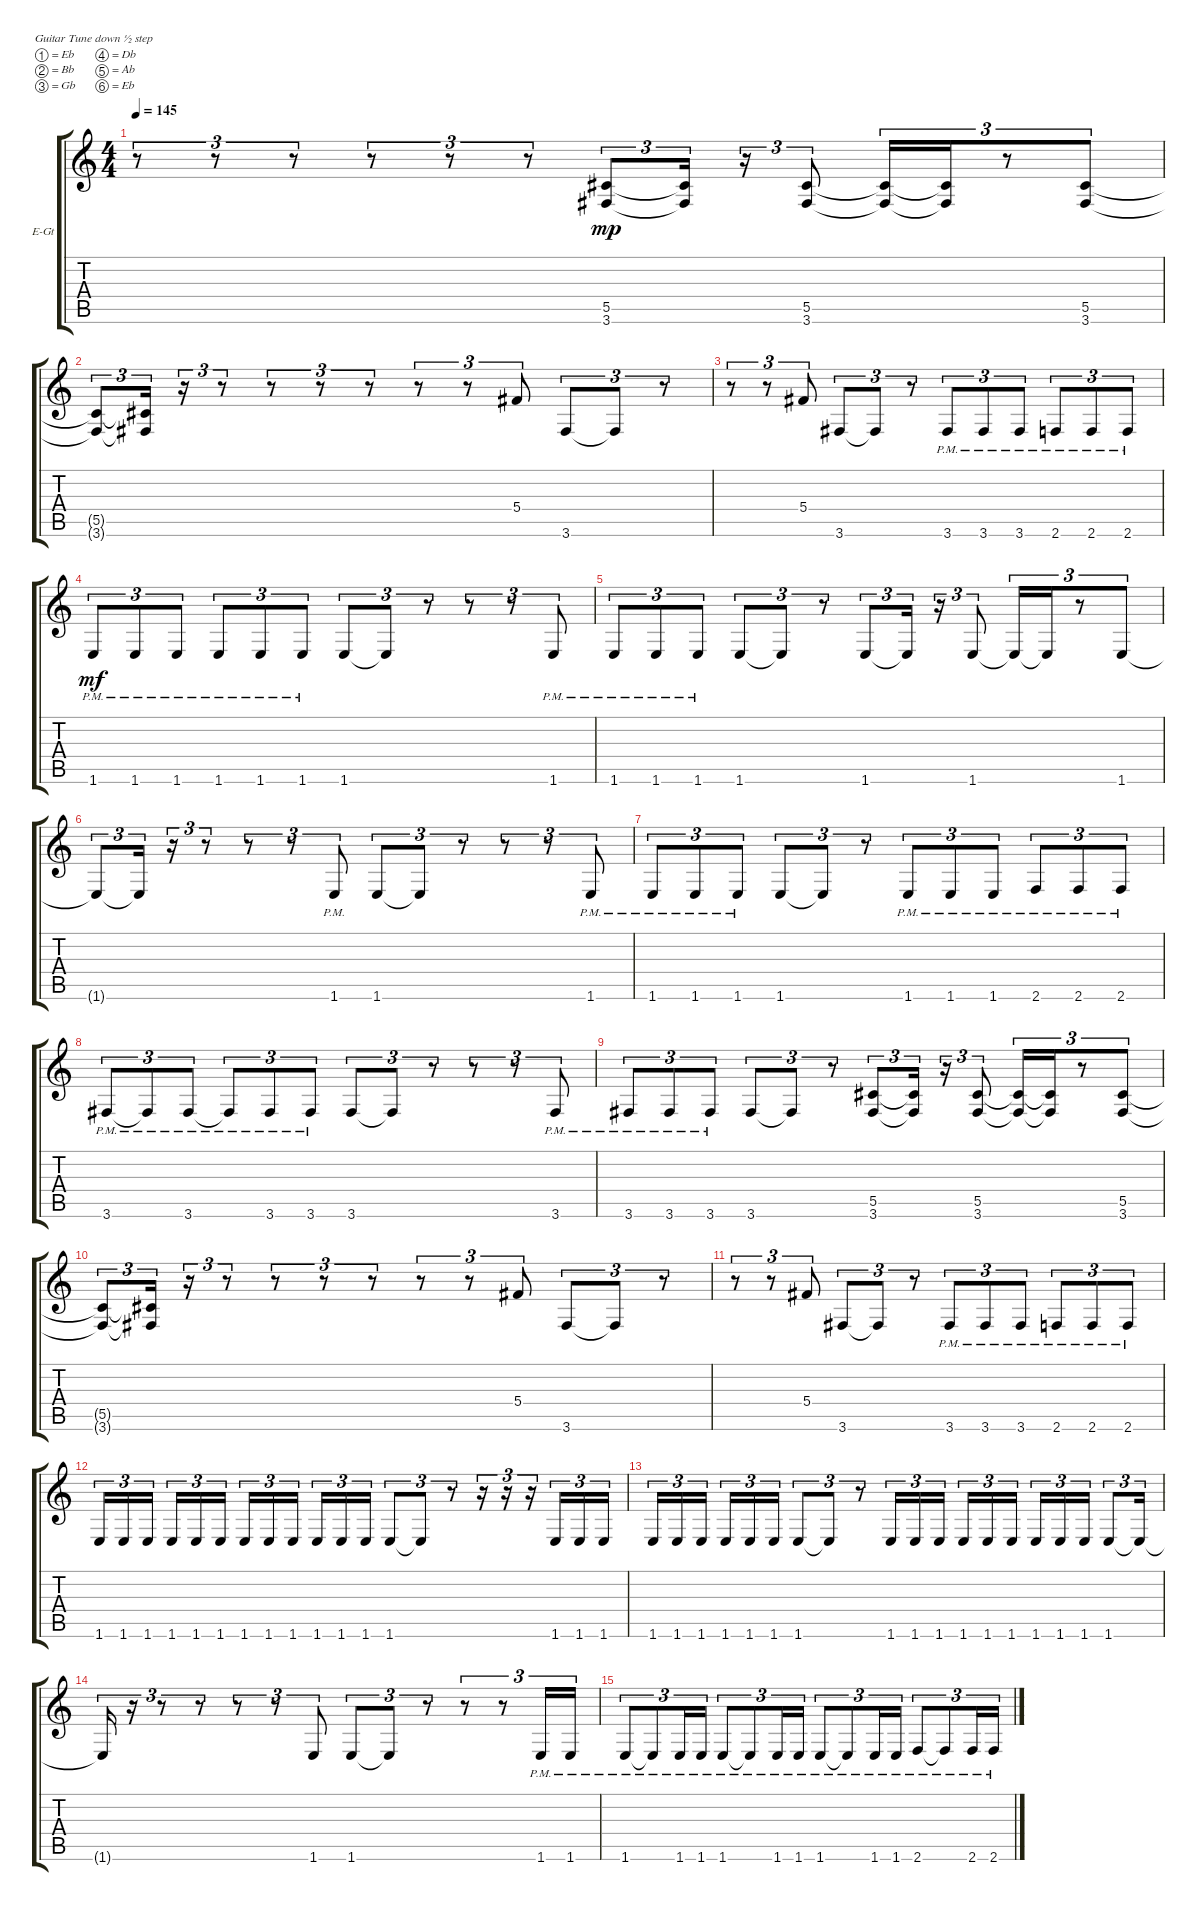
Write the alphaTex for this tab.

\bracketExtendMode groupsimilarinstruments
\firstSystemTrackNameOrientation horizontal
\otherSystemsTrackNameOrientation horizontal
\track ("left" "E-Gt") {instrument distortionguitar}
\staff {score tabs}
\tuning (Eb4 Bb3 Gb3 Db3 Ab2 Eb2)
\ts (4 4)
\tempo 145
\clef g2
\ks c
r.8{tu (3 2) dy mp} r.8{tu (3 2)} r.8{tu (3 2)} r.8{tu (3 2)} r.8{tu (3 2)} r.8{tu (3 2)} (3.6 5.5).8{tu (3 2)} (3.6{t} 5.5{t}).16{tu (3 2)} r.16{tu (3 2)} (3.6 5.5).8{tu (3 2)} (3.6{t} 5.5{t}).16{tu (3 2)} (3.6{t} 5.5{t}).16{tu (3 2)} r.8{tu (3 2)} (3.6 5.5).8{tu (3 2)} |
(3.6{t} 5.5{t}).8{tu (3 2)} (3.6{t} 5.5{t}).16{tu (3 2)} r.16{tu (3 2)} r.8{tu (3 2)} r.8{tu (3 2)} r.8{tu (3 2)} r.8{tu (3 2)} r.8{tu (3 2)} r.8{tu (3 2)} 5.4.8{tu (3 2)} 3.6.8{tu (3 2)} 3.6{t}.8{tu (3 2)} r.8{tu (3 2)} |
r.8{tu (3 2)} r.8{tu (3 2)} 5.4.8{tu (3 2)} 3.6.8{tu (3 2)} 3.6{t}.8{tu (3 2)} r.8{tu (3 2)} 3.6{pm}.8{tu (3 2)} 3.6{pm}.8{tu (3 2)} 3.6{pm}.8{tu (3 2)} 2.6{pm}.8{tu (3 2)} 2.6{pm}.8{tu (3 2)} 2.6{pm}.8{tu (3 2)} |
1.6{pm}.8{tu (3 2) dy mf} 1.6{pm}.8{tu (3 2)} 1.6{pm}.8{tu (3 2)} 1.6{pm}.8{tu (3 2)} 1.6{pm}.8{tu (3 2)} 1.6{pm}.8{tu (3 2)} 1.6.8{tu (3 2)} 1.6{t}.8{tu (3 2)} r.8{tu (3 2)} r.8{tu (3 2)} r.8{tu (3 2)} 1.6{pm}.8{tu (3 2)} |
1.6{pm}.8{tu (3 2)} 1.6{pm}.8{tu (3 2)} 1.6{pm}.8{tu (3 2)} 1.6.8{tu (3 2)} 1.6{t}.8{tu (3 2)} r.8{tu (3 2)} 1.6.8{tu (3 2)} 1.6{t}.16{tu (3 2)} r.16{tu (3 2)} 1.6.8{tu (3 2)} 1.6{t}.16{tu (3 2)} 1.6{t}.16{tu (3 2)} r.8{tu (3 2)} 1.6.8{tu (3 2)} |
1.6{t}.8{tu (3 2)} 1.6{t}.16{tu (3 2)} r.16{tu (3 2)} r.8{tu (3 2)} r.8{tu (3 2)} r.8{tu (3 2)} 1.6{pm}.8{tu (3 2)} 1.6.8{tu (3 2)} 1.6{t}.8{tu (3 2)} r.8{tu (3 2)} r.8{tu (3 2)} r.8{tu (3 2)} 1.6{pm}.8{tu (3 2)} |
1.6{pm}.8{tu (3 2)} 1.6{pm}.8{tu (3 2)} 1.6{pm}.8{tu (3 2)} 1.6.8{tu (3 2)} 1.6{t}.8{tu (3 2)} r.8{tu (3 2)} 1.6{pm}.8{tu (3 2)} 1.6{pm}.8{tu (3 2)} 1.6{pm}.8{tu (3 2)} 2.6{pm}.8{tu (3 2)} 2.6{pm}.8{tu (3 2)} 2.6{pm}.8{tu (3 2)} |
3.6{pm}.8{tu (3 2)} 3.6{pm t}.8{tu (3 2)} 3.6{pm}.8{tu (3 2)} 3.6{pm t}.8{tu (3 2)} 3.6{pm}.8{tu (3 2)} 3.6{pm}.8{tu (3 2)} 3.6.8{tu (3 2)} 3.6{t}.8{tu (3 2)} r.8{tu (3 2)} r.8{tu (3 2)} r.8{tu (3 2)} 3.6{pm}.8{tu (3 2)} |
3.6{pm}.8{tu (3 2)} 3.6{pm}.8{tu (3 2)} 3.6{pm}.8{tu (3 2)} 3.6.8{tu (3 2)} 3.6{t}.8{tu (3 2)} r.8{tu (3 2)} (3.6 5.5).8{tu (3 2)} (3.6{t} 5.5{t}).16{tu (3 2)} r.16{tu (3 2)} (3.6 5.5).8{tu (3 2)} (3.6{t} 5.5{t}).16{tu (3 2)} (3.6{t} 5.5{t}).16{tu (3 2)} r.8{tu (3 2)} (3.6 5.5).8{tu (3 2)} |
(3.6{t} 5.5{t}).8{tu (3 2)} (3.6{t} 5.5{t}).16{tu (3 2)} r.16{tu (3 2)} r.8{tu (3 2)} r.8{tu (3 2)} r.8{tu (3 2)} r.8{tu (3 2)} r.8{tu (3 2)} r.8{tu (3 2)} 5.4.8{tu (3 2)} 3.6.8{tu (3 2)} 3.6{t}.8{tu (3 2)} r.8{tu (3 2)} |
r.8{tu (3 2)} r.8{tu (3 2)} 5.4.8{tu (3 2)} 3.6.8{tu (3 2)} 3.6{t}.8{tu (3 2)} r.8{tu (3 2)} 3.6{pm}.8{tu (3 2)} 3.6{pm}.8{tu (3 2)} 3.6{pm}.8{tu (3 2)} 2.6{pm}.8{tu (3 2)} 2.6{pm}.8{tu (3 2)} 2.6{pm}.8{tu (3 2)} |
1.6.16{tu (3 2)} 1.6.16{tu (3 2)} 1.6.16{tu (3 2)} 1.6.16{tu (3 2)} 1.6.16{tu (3 2)} 1.6.16{tu (3 2)} 1.6.16{tu (3 2)} 1.6.16{tu (3 2)} 1.6.16{tu (3 2)} 1.6.16{tu (3 2)} 1.6.16{tu (3 2)} 1.6.16{tu (3 2)} 1.6.8{tu (3 2)} 1.6{t}.8{tu (3 2)} r.8{tu (3 2)} r.16{tu (3 2)} r.16{tu (3 2)} r.16{tu (3 2)} 1.6.16{tu (3 2)} 1.6.16{tu (3 2)} 1.6.16{tu (3 2)} |
1.6.16{tu (3 2)} 1.6.16{tu (3 2)} 1.6.16{tu (3 2)} 1.6.16{tu (3 2)} 1.6.16{tu (3 2)} 1.6.16{tu (3 2)} 1.6.8{tu (3 2)} 1.6{t}.8{tu (3 2)} r.8{tu (3 2)} 1.6.16{tu (3 2)} 1.6.16{tu (3 2)} 1.6.16{tu (3 2)} 1.6.16{tu (3 2)} 1.6.16{tu (3 2)} 1.6.16{tu (3 2)} 1.6.16{tu (3 2)} 1.6.16{tu (3 2)} 1.6.16{tu (3 2)} 1.6.8{tu (3 2)} 1.6{t}.16{tu (3 2)} |
1.6{t}.16{tu (3 2)} r.16{tu (3 2)} r.8{tu (3 2)} r.8{tu (3 2)} r.8{tu (3 2)} r.8{tu (3 2)} 1.6.8{tu (3 2)} 1.6.8{tu (3 2)} 1.6{t}.8{tu (3 2)} r.8{tu (3 2)} r.8{tu (3 2)} r.8{tu (3 2)} 1.6{pm}.16{tu (3 2)} 1.6{pm}.16{tu (3 2)} |
1.6{pm}.8{tu (3 2)} 1.6{pm t}.8{tu (3 2)} 1.6{pm}.16{tu (3 2)} 1.6{pm}.16{tu (3 2)} 1.6{pm}.8{tu (3 2)} 1.6{pm t}.8{tu (3 2)} 1.6{pm}.16{tu (3 2)} 1.6{pm}.16{tu (3 2)} 1.6{pm}.8{tu (3 2)} 1.6{pm t}.8{tu (3 2)} 1.6{pm}.16{tu (3 2)} 1.6{pm}.16{tu (3 2)} 2.6{pm}.8{tu (3 2)} 2.6{pm t}.8{tu (3 2)} 2.6{pm}.16{tu (3 2)} 2.6{pm}.16{tu (3 2)}
